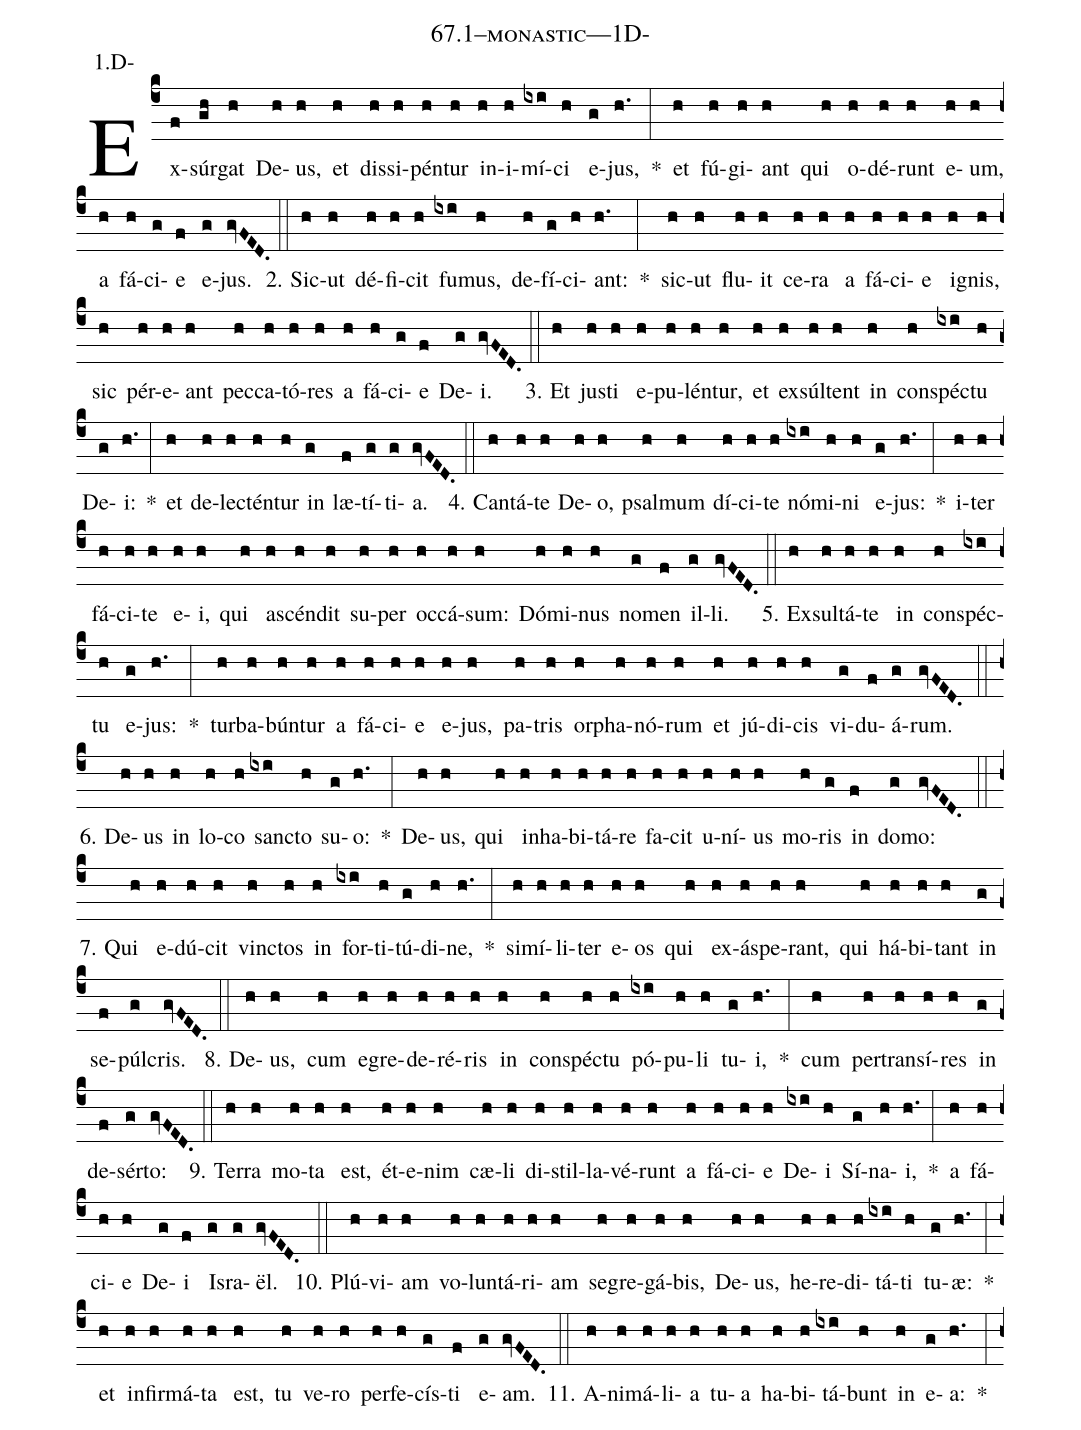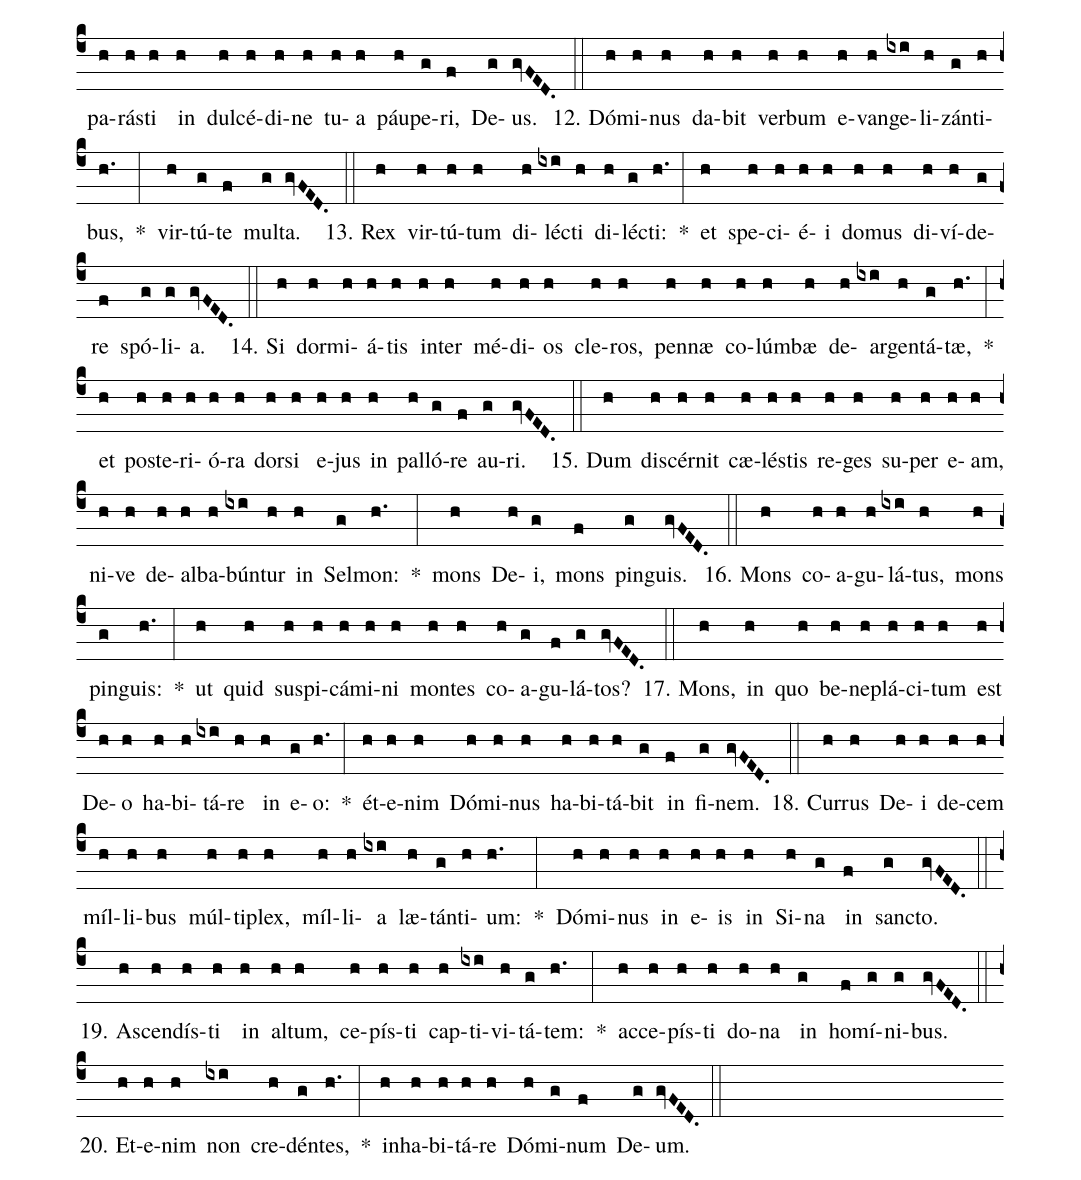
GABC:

name: 67.1--monastic---1D-;
annotation: 1.D-;
%%
(c4)Ex(f)súr(gh)gat(h) De(h)us,(h) et(h) dis(h)si(h)pén(h)tur(h) in(h)i(h)mí(ixi)ci(h) e(g)jus,(h.) *(:) et(h) fú(h)gi(h)ant(h) qui(h) o(h)dé(h)runt(h) e(h)um,(h) a(h) fá(h)ci(g)e(f) e(g)jus.(gvFED.) (::)
2. Sic(h)ut(h) dé(h)fi(h)cit(h) fu(ixi)mus,(h) de(h)fí(g)ci(h)ant:(h.) *(:) sic(h)ut(h) flu(h)it(h) ce(h)ra(h) a(h) fá(h)ci(h)e(h) i(h)gnis,(h) sic(h) pér(h)e(h)ant(h) pec(h)ca(h)tó(h)res(h) a(h) fá(h)ci(g)e(f) De(g)i.(gvFED.) (::)
3. Et(h) jus(h)ti(h) e(h)pu(h)lén(h)tur,(h) et(h) ex(h)súl(h)tent(h) in(h) con(h)spéc(ixi)tu(h) De(g)i:(h.) *(:) et(h) de(h)lec(h)tén(h)tur(h) in(g) læ(f)tí(g)ti(g)a.(gvFED.) (::)
4. Can(h)tá(h)te(h) De(h)o,(h) psal(h)mum(h) dí(h)ci(h)te(h) nó(ixi)mi(h)ni(h) e(g)jus:(h.) *(:) i(h)ter(h) fá(h)ci(h)te(h) e(h)i,(h) qui(h) a(h)scén(h)dit(h) su(h)per(h) oc(h)cá(h)sum:(h) Dó(h)mi(h)nus(h) no(g)men(f) il(g)li.(gvFED.) (::)
5. Ex(h)sul(h)tá(h)te(h) in(h) con(h)spéc(ixi)tu(h) e(g)jus:(h.) *(:) tur(h)ba(h)bún(h)tur(h) a(h) fá(h)ci(h)e(h) e(h)jus,(h) pa(h)tris(h) or(h)pha(h)nó(h)rum(h) et(h) jú(h)di(h)cis(h) vi(g)du(f)á(g)rum.(gvFED.) (::)
6. De(h)us(h) in(h) lo(h)co(h) sanc(ixi)to(h) su(g)o:(h.) *(:) De(h)us,(h) qui(h) in(h)ha(h)bi(h)tá(h)re(h) fa(h)cit(h) u(h)ní(h)us(h) mo(h)ris(g) in(f) do(g)mo:(gvFED.) (::)
7. Qui(h) e(h)dú(h)cit(h) vinc(h)tos(h) in(h) for(ixi)ti(h)tú(g)di(h)ne,(h.) *(:) si(h)mí(h)li(h)ter(h) e(h)os(h) qui(h) ex(h)ás(h)pe(h)rant,(h) qui(h) há(h)bi(h)tant(h) in(g) se(f)púl(g)cris.(gvFED.) (::)
8. De(h)us,(h) cum(h) e(h)gre(h)de(h)ré(h)ris(h) in(h) con(h)spéc(h)tu(h) pó(ixi)pu(h)li(h) tu(g)i,(h.) *(:) cum(h) per(h)trans(h)í(h)res(h) in(g) de(f)sér(g)to:(gvFED.) (::)
9. Ter(h)ra(h) mo(h)ta(h) est,(h) ét(h)e(h)nim(h) cæ(h)li(h) di(h)stil(h)la(h)vé(h)runt(h) a(h) fá(h)ci(h)e(h) De(ixi)i(h) Sí(g)na(h)i,(h.) *(:) a(h) fá(h)ci(h)e(h) De(g)i(f) Is(g)ra(g)ël.(gvFED.) (::)
10. Plú(h)vi(h)am(h) vo(h)lun(h)tá(h)ri(h)am(h) se(h)gre(h)gá(h)bis,(h) De(h)us,(h) he(h)re(h)di(h)tá(ixi)ti(h) tu(g)æ:(h.) *(:) et(h) in(h)fir(h)má(h)ta(h) est,(h) tu(h) ve(h)ro(h) per(h)fe(h)cís(g)ti(f) e(g)am.(gvFED.) (::)
11. A(h)ni(h)má(h)li(h)a(h) tu(h)a(h) ha(h)bi(h)tá(ixi)bunt(h) in(h) e(g)a:(h.) *(:) pa(h)rás(h)ti(h) in(h) dul(h)cé(h)di(h)ne(h) tu(h)a(h) páu(h)pe(g)ri,(f) De(g)us.(gvFED.) (::)
12. Dó(h)mi(h)nus(h) da(h)bit(h) ver(h)bum(h) e(h)van(h)ge(ixi)li(h)zán(g)ti(h)bus,(h.) *(:) vir(h)tú(g)te(f) mul(g)ta.(gvFED.) (::)
13. Rex(h) vir(h)tú(h)tum(h) di(h)léc(ixi)ti(h) di(h)léc(g)ti:(h.) *(:) et(h) spe(h)ci(h)é(h)i(h) do(h)mus(h) di(h)ví(h)de(g)re(f) spó(g)li(g)a.(gvFED.) (::)
14. Si(h) dor(h)mi(h)á(h)tis(h) in(h)ter(h) mé(h)di(h)os(h) cle(h)ros,(h) pen(h)næ(h) co(h)lúm(h)bæ(h) de(h)ar(ixi)gen(h)tá(g)tæ,(h.) *(:) et(h) post(h)e(h)ri(h)ó(h)ra(h) dor(h)si(h) e(h)jus(h) in(h) pal(h)ló(g)re(f) au(g)ri.(gvFED.) (::)
15. Dum(h) di(h)scér(h)nit(h) cæ(h)lés(h)tis(h) re(h)ges(h) su(h)per(h) e(h)am,(h) ni(h)ve(h) de(h)al(h)ba(h)bún(ixi)tur(h) in(h) Sel(g)mon:(h.) *(:) mons(h) De(h)i,(g) mons(f) pin(g)guis.(gvFED.) (::)
16. Mons(h) co(h)a(h)gu(h)lá(ixi)tus,(h) mons(h) pin(g)guis:(h.) *(:) ut(h) quid(h) su(h)spi(h)cá(h)mi(h)ni(h) mon(h)tes(h) co(h)a(g)gu(f)lá(g)tos?(gvFED.) (::)
17. Mons,(h) in(h) quo(h) be(h)ne(h)plá(h)ci(h)tum(h) est(h) De(h)o(h) ha(h)bi(h)tá(ixi)re(h) in(h) e(g)o:(h.) *(:) ét(h)e(h)nim(h) Dó(h)mi(h)nus(h) ha(h)bi(h)tá(h)bit(g) in(f) fi(g)nem.(gvFED.) (::)
18. Cur(h)rus(h) De(h)i(h) de(h)cem(h) míl(h)li(h)bus(h) múl(h)ti(h)plex,(h) míl(h)li(h)a(ixi) læ(h)tán(g)ti(h)um:(h.) *(:) Dó(h)mi(h)nus(h) in(h) e(h)is(h) in(h) Si(h)na(g) in(f) sanc(g)to.(gvFED.) (::)
19. A(h)scen(h)dís(h)ti(h) in(h) al(h)tum,(h) ce(h)pís(h)ti(h) cap(h)ti(ixi)vi(h)tá(g)tem:(h.) *(:) ac(h)ce(h)pís(h)ti(h) do(h)na(h) in(g) ho(f)mí(g)ni(g)bus.(gvFED.) (::)
20. Et(h)e(h)nim(h) non(ixi) cre(h)dén(g)tes,(h.) *(:) in(h)ha(h)bi(h)tá(h)re(h) Dó(h)mi(g)num(f) De(g)um.(gvFED.) (::)
